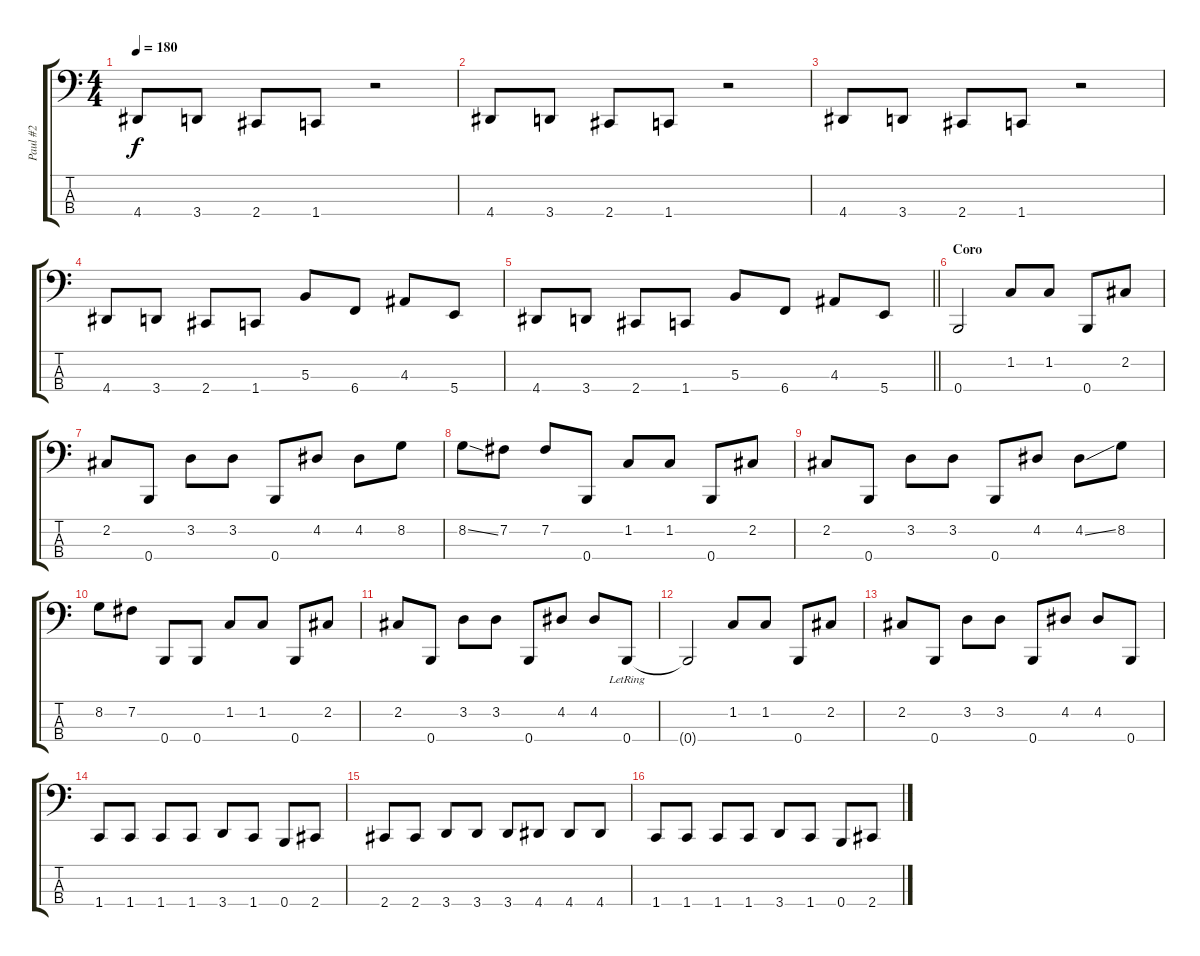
\track ("Paul #2" "Paul #2") {instrument electricbasspick}
\staff {score tabs}
\tuning (E2 B1 Gb1 B0) {hide}
\ts (4 4)
\tempo 180
\clef f4
\ks c
4.4.8{dy f} 3.4.8 2.4.8 1.4.8 r.2 |
4.4.8 3.4.8 2.4.8 1.4.8 r.2 |
4.4.8 3.4.8 2.4.8 1.4.8 r.2 |
4.4.8 3.4.8 2.4.8 1.4.8 5.3.8 6.4.8 4.3.8 5.4.8 |
\barLineRight lightlight
4.4.8 3.4.8 2.4.8 1.4.8 5.3.8 6.4.8 4.3.8 5.4.8 |
\section ("" "Coro")
0.4.2 1.2.8 1.2.8 0.4.8 2.2.8 |
2.2.8 0.4.8 3.2.8 3.2.8 0.4.8 4.2.8 4.2.8 8.2.8 |
8.2{ss}.8 7.2.8 7.2.8 0.4.8 1.2.8 1.2.8 0.4.8 2.2.8 |
2.2.8 0.4.8 3.2.8 3.2.8 0.4.8 4.2.8 4.2{ss}.8 8.2.8 |
8.2.8 7.2.8 0.4.8 0.4.8 1.2.8 1.2.8 0.4.8 2.2.8 |
2.2.8 0.4.8 3.2.8 3.2.8 0.4.8 4.2.8 4.2.8 0.4{lr}.8 |
0.4{t}.2 1.2.8 1.2.8 0.4.8 2.2.8 |
2.2.8 0.4.8 3.2.8 3.2.8 0.4.8 4.2.8 4.2.8 0.4.8 |
1.4.8 1.4.8 1.4.8 1.4.8 3.4.8 1.4.8 0.4.8 2.4.8 |
2.4.8 2.4.8 3.4.8 3.4.8 3.4.8 4.4.8 4.4.8 4.4.8 |
1.4.8 1.4.8 1.4.8 1.4.8 3.4.8 1.4.8 0.4.8 2.4.8
